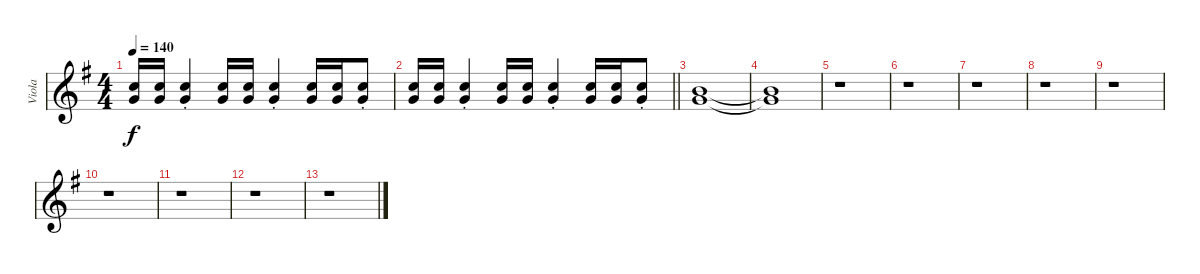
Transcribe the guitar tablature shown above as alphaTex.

\track ("Viola" "Viola") {instrument stringensemble1}
\staff {score}
\tuning (A4 D4 G3 C3) {hide}
\ts (4 4)
\tempo 140
\clef g2
\ks g
(3.1 5.2).16{dy f} (3.1 5.2).16 (3.1{st} 5.2{st}).4 (3.1 5.2).16 (3.1 5.2).16 (3.1{st} 5.2{st}).4 (3.1 5.2).16 (3.1 5.2).16 (3.1{st} 5.2{st}).8 |
\barLineRight lightlight
(3.1 5.2).16 (3.1 5.2).16 (3.1{st} 5.2{st}).4 (3.1 5.2).16 (3.1 5.2).16 (3.1{st} 5.2{st}).4 (3.1 5.2).16 (3.1 5.2).16 (3.1{st} 5.2{st}).8 |
(2.1 5.2).1{volume 4} |
(2.1{t} 5.2{t}).1 |
r.1 |
r.1 |
r.1 |
r.1 |
r.1 |
r.1 |
r.1 |
r.1 |
r.1
